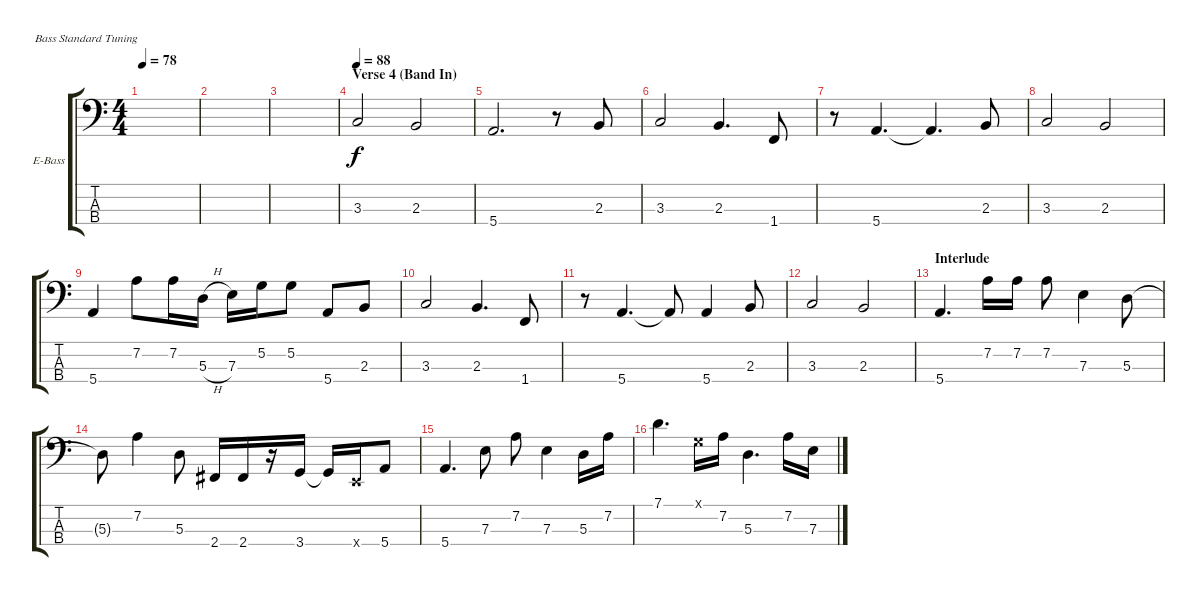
\defaultSystemsLayout 4
\bracketExtendMode groupsimilarinstruments
\firstSystemTrackNameOrientation horizontal
\otherSystemsTrackNameOrientation horizontal
\track ("Electric Bass (Jones)" "E-Bass") {instrument electricbassfinger}
\staff {score tabs}
\tuning (G2 D2 A1 E1)
\ts (4 4)
\tempo 78
\clef f4
\ks c
|
|
|
\section ("" "Verse 4 (Band In)")
\tempo 88
3.3.2 2.3.2 |
5.4.2{d} r.8 2.3.8 |
3.3.2 2.3.4{d} 1.4.8 |
r.8 5.4.4{d} 5.4{t}.4{d} 2.3.8 |
3.3.2 2.3.2 |
5.4.4 7.2.8 7.2.16 5.3{h}.16 7.3.16 5.2.16 5.2.8 5.4.8 2.3.8 |
3.3.2 2.3.4{d} 1.4.8 |
r.8 5.4.4{d} 5.4{t}.8 5.4.4 2.3.8 |
3.3.2 2.3.2 |
\section ("" "Interlude")
5.4.4{d} 7.2.16 7.2.16 7.2.8 7.3.4 5.3.8 |
5.3{t}.8 7.2.4 5.3.8 2.4.16 2.4.16 r.16 3.4.16 3.4{t}.16 0.4{x}.16 5.4.8 |
5.4.4{d} 7.3.8 7.2.8 7.3.4 5.3.16 7.2.16 |
7.1.4{d} 0.1{x}.16 7.2.16 5.3.4{d} 7.2.16 7.3.16
